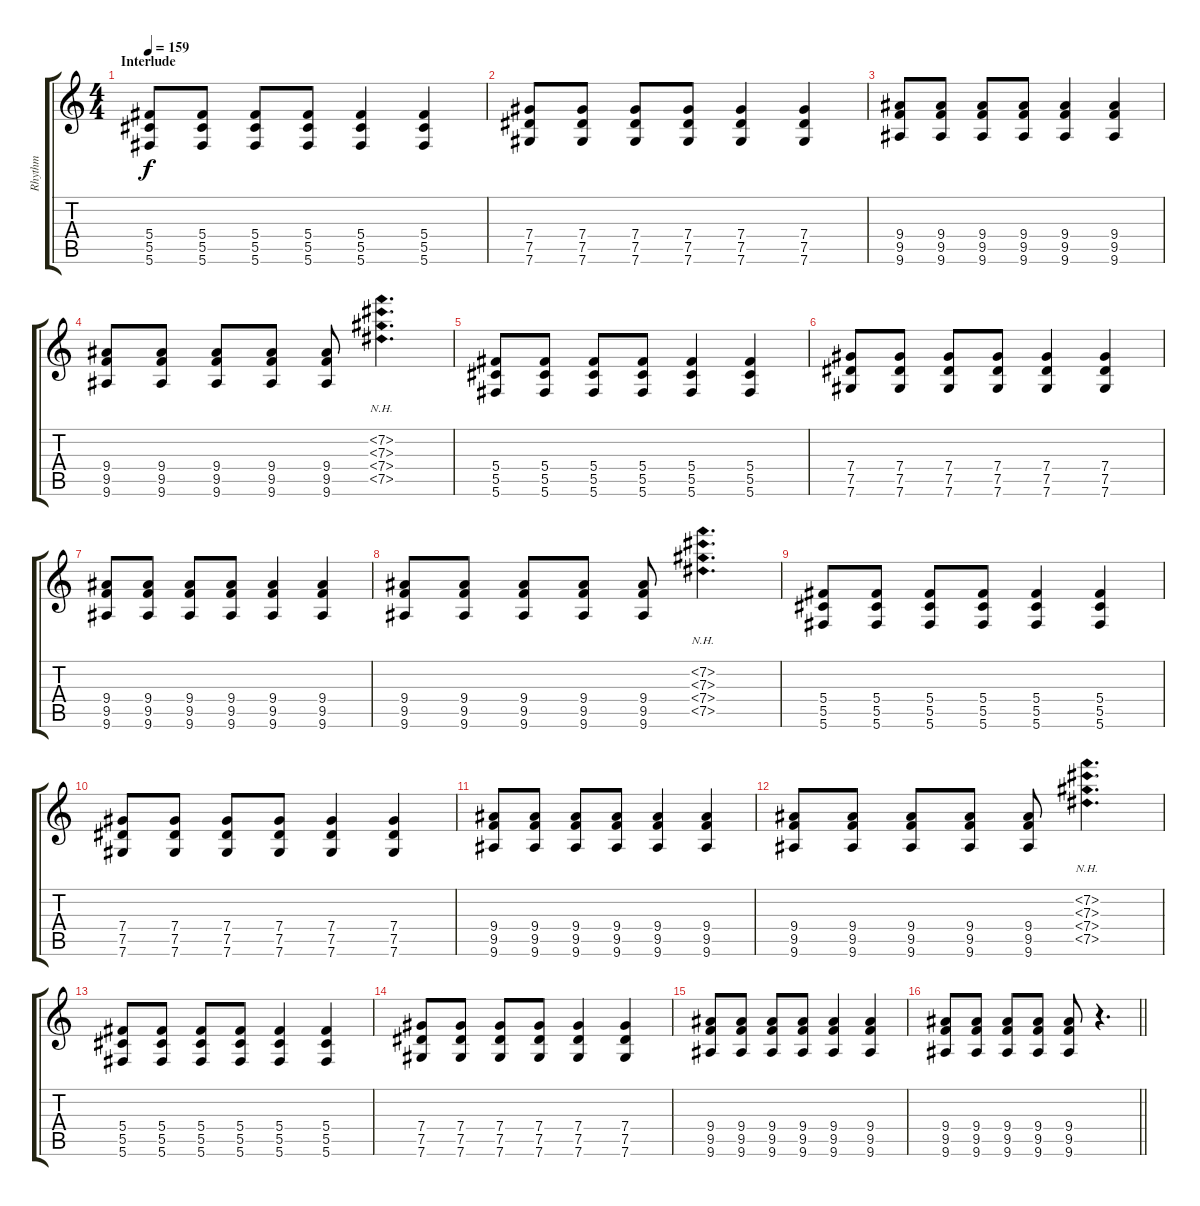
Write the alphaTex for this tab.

\track ("Rhythm" "Rhythm") {instrument distortionguitar}
\staff {score tabs}
\tuning (Eb4 Bb3 Gb3 Db3 Ab2 Db2) {hide}
\ts (4 4)
\section ("" "Interlude")
\tempo 159
\clef g2
\ks c
(5.4 5.5 5.6).8{dy f} (5.4 5.5 5.6).8 (5.4 5.5 5.6).8 (5.4 5.5 5.6).8 (5.4 5.5 5.6).4 (5.4 5.5 5.6).4 |
(7.4 7.5 7.6).8 (7.4 7.5 7.6).8 (7.4 7.5 7.6).8 (7.4 7.5 7.6).8 (7.4 7.5 7.6).4 (7.4 7.5 7.6).4 |
(9.4 9.5 9.6).8 (9.4 9.5 9.6).8 (9.4 9.5 9.6).8 (9.4 9.5 9.6).8 (9.4 9.5 9.6).4 (9.4 9.5 9.6).4 |
(9.4 9.5 9.6).8 (9.4 9.5 9.6).8 (9.4 9.5 9.6).8 (9.4 9.5 9.6).8 (9.4 9.5 9.6).8 (7.2{nh} 7.3{nh} 7.4{nh} 7.5{nh}).4{d} |
(5.4 5.5 5.6).8 (5.4 5.5 5.6).8 (5.4 5.5 5.6).8 (5.4 5.5 5.6).8 (5.4 5.5 5.6).4 (5.4 5.5 5.6).4 |
(7.4 7.5 7.6).8 (7.4 7.5 7.6).8 (7.4 7.5 7.6).8 (7.4 7.5 7.6).8 (7.4 7.5 7.6).4 (7.4 7.5 7.6).4 |
(9.4 9.5 9.6).8 (9.4 9.5 9.6).8 (9.4 9.5 9.6).8 (9.4 9.5 9.6).8 (9.4 9.5 9.6).4 (9.4 9.5 9.6).4 |
(9.4 9.5 9.6).8 (9.4 9.5 9.6).8 (9.4 9.5 9.6).8 (9.4 9.5 9.6).8 (9.4 9.5 9.6).8 (7.2{nh} 7.3{nh} 7.4{nh} 7.5{nh}).4{d} |
(5.4 5.5 5.6).8 (5.4 5.5 5.6).8 (5.4 5.5 5.6).8 (5.4 5.5 5.6).8 (5.4 5.5 5.6).4 (5.4 5.5 5.6).4 |
(7.4 7.5 7.6).8 (7.4 7.5 7.6).8 (7.4 7.5 7.6).8 (7.4 7.5 7.6).8 (7.4 7.5 7.6).4 (7.4 7.5 7.6).4 |
(9.4 9.5 9.6).8 (9.4 9.5 9.6).8 (9.4 9.5 9.6).8 (9.4 9.5 9.6).8 (9.4 9.5 9.6).4 (9.4 9.5 9.6).4 |
(9.4 9.5 9.6).8 (9.4 9.5 9.6).8 (9.4 9.5 9.6).8 (9.4 9.5 9.6).8 (9.4 9.5 9.6).8 (7.2{nh} 7.3{nh} 7.4{nh} 7.5{nh}).4{d} |
(5.4 5.5 5.6).8 (5.4 5.5 5.6).8 (5.4 5.5 5.6).8 (5.4 5.5 5.6).8 (5.4 5.5 5.6).4 (5.4 5.5 5.6).4 |
(7.4 7.5 7.6).8 (7.4 7.5 7.6).8 (7.4 7.5 7.6).8 (7.4 7.5 7.6).8 (7.4 7.5 7.6).4 (7.4 7.5 7.6).4 |
(9.4 9.5 9.6).8 (9.4 9.5 9.6).8 (9.4 9.5 9.6).8 (9.4 9.5 9.6).8 (9.4 9.5 9.6).4 (9.4 9.5 9.6).4 |
\barLineRight lightlight
(9.4 9.5 9.6).8 (9.4 9.5 9.6).8 (9.4 9.5 9.6).8 (9.4 9.5 9.6).8 (9.4 9.5 9.6).8 r.4{d}
